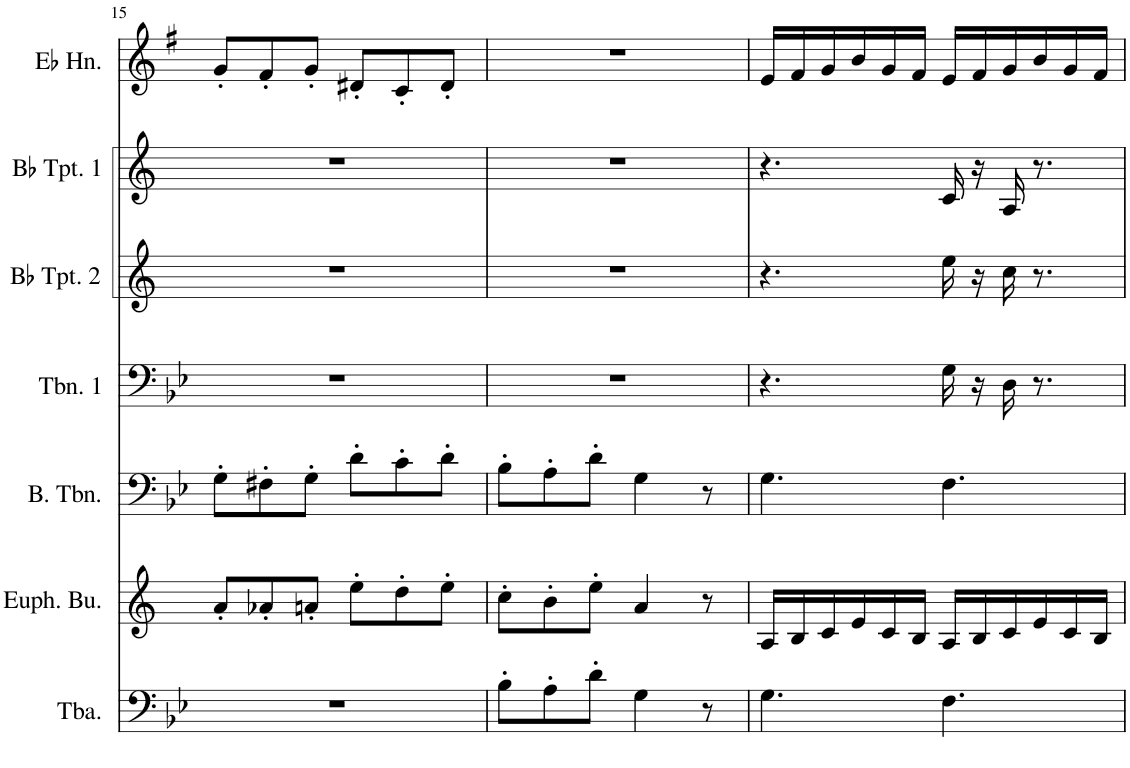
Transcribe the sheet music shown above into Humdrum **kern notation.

**kern	**kern	**kern	**kern	**kern	**kern	**kern
*part7	*part6	*part5	*part4	*part3	*part2	*part1
*staff7	*staff6	*staff5	*staff4	*staff3	*staff2	*staff1
*I"Tuba	*I"Euphonium	*I"Bass Trombone	*I"Trombone 1	*I"Bb Trumpet 2	*I"Bb Trumpet 1	*I"Horn in Eb
*I'Tba.	*	*I'B. Tbn.	*I'Tbn. 1	*I'Bb Tpt. 2	*I'Bb Tpt. 1	*
!!LO:PB:g=z
*clefF4	*clefG2	*clefF4	*clefF4	*clefG2	*clefG2	*clefG2
*	*Trd8c14	*	*	*Trd1c2	*Trd1c2	*Trd5c9
*k[b-e-]	*k[]	*k[b-e-]	*k[b-e-]	*k[]	*k[]	*k[f#]
*M6/8	*M6/8	*M6/8	*M6/8	*M6/8	*M6/8	*M6/8
=15	=15	=15	=15	=15	=15	=15
2.r	8a'/L	8G'\L	2.r	2.r	2.r	8g'/L
.	8a-X'/	8F#X'\	.	.	.	8f#'/
.	8an'/J	8G'\J	.	.	.	8g'/J
.	8ee'\L	8d'\L	.	.	.	8d#X'/L
.	8dd'\	8c'\	.	.	.	8c'/
.	8ee'\J	8d'\J	.	.	.	8d#'/J
=16	=16	=16	=16	=16	=16	=16
8B-'\L	8cc'\L	8B-'\L	2.r	2.r	2.r	2.r
8A'\	8b'\	8A'\	.	.	.	.
8d'\J	8ee'\J	8d'\J	.	.	.	.
4G\	4a/	4G\	.	.	.	.
8r	8r	8r	.	.	.	.
=17	=17	=17	=17	=17	=17	=17
4.G\	16A/LL	4.G\	4.r	4.r	4.r	16e/LL
.	16B/	.	.	.	.	16f#/
.	16c/	.	.	.	.	16g/
.	16e/	.	.	.	.	16b/
.	16c/	.	.	.	.	16g/
.	16B/JJ	.	.	.	.	16f#/JJ
4.F\	16A/LL	4.F\	16G\	16ee\	16c/	16e/LL
.	16B/	.	16r	16r	16r	16f#/
.	16c/	.	16D\	16cc\	16A/	16g/
.	16e/	.	8.r	8.r	8.r	16b/
.	16c/	.	.	.	.	16g/
.	16B/JJ	.	.	.	.	16f#/JJ
=	=	=	=	=	=	=
*-	*-	*-	*-	*-	*-	*-
